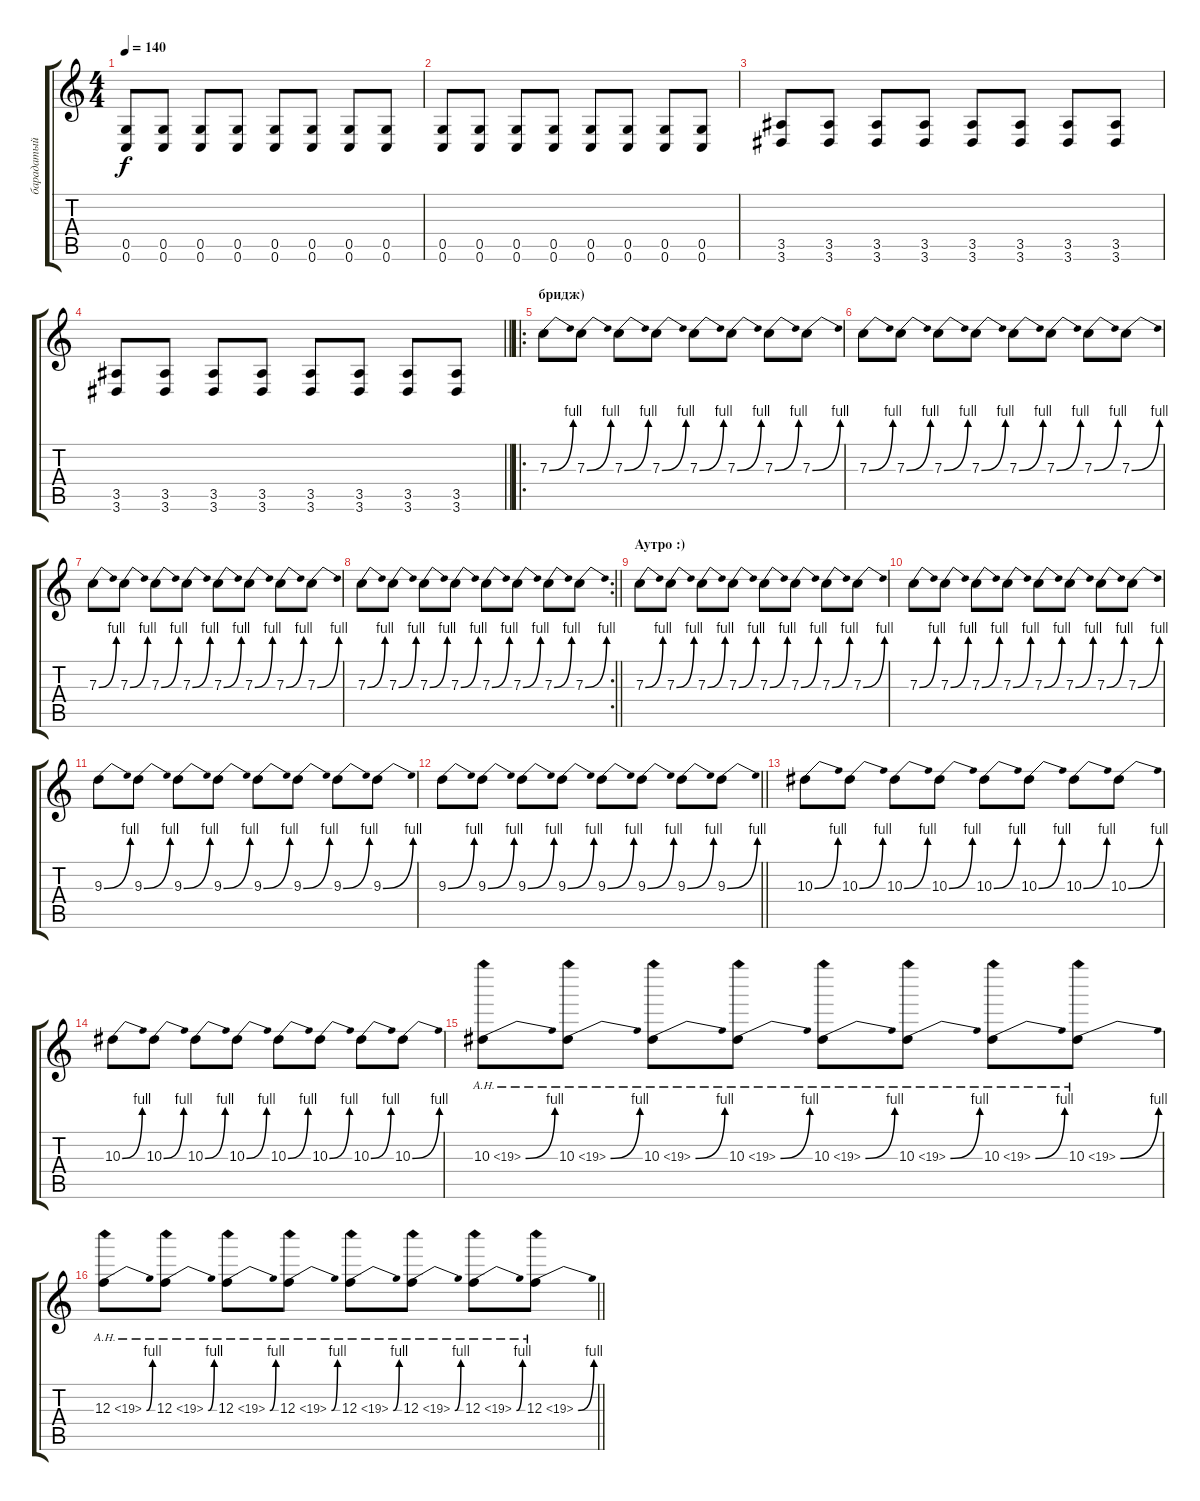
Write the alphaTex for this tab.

\track ("барадатый один" "барадатый ") {instrument distortionguitar}
\staff {score tabs}
\tuning (D4 A3 F3 C3 G2 C2) {hide}
\ts (4 4)
\tempo 140
\clef g2
\ks c
(0.5 0.6).8{dy f} (0.5 0.6).8 (0.5 0.6).8 (0.5 0.6).8 (0.5 0.6).8 (0.5 0.6).8 (0.5 0.6).8 (0.5 0.6).8 |
(0.5 0.6).8 (0.5 0.6).8 (0.5 0.6).8 (0.5 0.6).8 (0.5 0.6).8 (0.5 0.6).8 (0.5 0.6).8 (0.5 0.6).8 |
(3.5 3.6).8 (3.5 3.6).8 (3.5 3.6).8 (3.5 3.6).8 (3.5 3.6).8 (3.5 3.6).8 (3.5 3.6).8 (3.5 3.6).8 |
\barLineRight lightlight
(3.5 3.6).8 (3.5 3.6).8 (3.5 3.6).8 (3.5 3.6).8 (3.5 3.6).8 (3.5 3.6).8 (3.5 3.6).8 (3.5 3.6).8 |
\ro
\section ("" "бридж)")
7.3{be (bend 0 0 60 4)}.8{volume 16} 7.3{be (bend 0 0 60 4)}.8 7.3{be (bend 0 0 60 4)}.8 7.3{be (bend 0 0 60 4)}.8 7.3{be (bend 0 0 60 4)}.8 7.3{be (bend 0 0 60 4)}.8 7.3{be (bend 0 0 60 4)}.8 7.3{be (bend 0 0 60 4)}.8 |
7.3{be (bend 0 0 60 4)}.8 7.3{be (bend 0 0 60 4)}.8 7.3{be (bend 0 0 60 4)}.8 7.3{be (bend 0 0 60 4)}.8 7.3{be (bend 0 0 60 4)}.8 7.3{be (bend 0 0 60 4)}.8 7.3{be (bend 0 0 60 4)}.8 7.3{be (bend 0 0 60 4)}.8 |
7.3{be (bend 0 0 60 4)}.8 7.3{be (bend 0 0 60 4)}.8 7.3{be (bend 0 0 60 4)}.8 7.3{be (bend 0 0 60 4)}.8 7.3{be (bend 0 0 60 4)}.8 7.3{be (bend 0 0 60 4)}.8 7.3{be (bend 0 0 60 4)}.8 7.3{be (bend 0 0 60 4)}.8 |
\rc 2
\barLineRight lightlight
7.3{be (bend 0 0 60 4)}.8 7.3{be (bend 0 0 60 4)}.8 7.3{be (bend 0 0 60 4)}.8 7.3{be (bend 0 0 60 4)}.8 7.3{be (bend 0 0 60 4)}.8 7.3{be (bend 0 0 60 4)}.8 7.3{be (bend 0 0 60 4)}.8 7.3{be (bend 0 0 60 4)}.8 |
\section ("" "Аутро :)")
7.3{be (bend 0 0 60 4)}.8 7.3{be (bend 0 0 60 4)}.8 7.3{be (bend 0 0 60 4)}.8 7.3{be (bend 0 0 60 4)}.8 7.3{be (bend 0 0 60 4)}.8 7.3{be (bend 0 0 60 4)}.8 7.3{be (bend 0 0 60 4)}.8 7.3{be (bend 0 0 60 4)}.8 |
7.3{be (bend 0 0 60 4)}.8 7.3{be (bend 0 0 60 4)}.8 7.3{be (bend 0 0 60 4)}.8 7.3{be (bend 0 0 60 4)}.8 7.3{be (bend 0 0 60 4)}.8 7.3{be (bend 0 0 60 4)}.8 7.3{be (bend 0 0 60 4)}.8 7.3{be (bend 0 0 60 4)}.8 |
9.3{be (bend 0 0 60 4)}.8 9.3{be (bend 0 0 60 4)}.8 9.3{be (bend 0 0 60 4)}.8 9.3{be (bend 0 0 60 4)}.8 9.3{be (bend 0 0 60 4)}.8 9.3{be (bend 0 0 60 4)}.8 9.3{be (bend 0 0 60 4)}.8 9.3{be (bend 0 0 60 4)}.8 |
\barLineRight lightlight
9.3{be (bend 0 0 60 4)}.8 9.3{be (bend 0 0 60 4)}.8 9.3{be (bend 0 0 60 4)}.8 9.3{be (bend 0 0 60 4)}.8 9.3{be (bend 0 0 60 4)}.8 9.3{be (bend 0 0 60 4)}.8 9.3{be (bend 0 0 60 4)}.8 9.3{be (bend 0 0 60 4)}.8 |
10.3{be (bend 0 0 60 4)}.8 10.3{be (bend 0 0 60 4)}.8 10.3{be (bend 0 0 60 4)}.8 10.3{be (bend 0 0 60 4)}.8 10.3{be (bend 0 0 60 4)}.8 10.3{be (bend 0 0 60 4)}.8 10.3{be (bend 0 0 60 4)}.8 10.3{be (bend 0 0 60 4)}.8 |
10.3{be (bend 0 0 60 4)}.8 10.3{be (bend 0 0 60 4)}.8 10.3{be (bend 0 0 60 4)}.8 10.3{be (bend 0 0 60 4)}.8 10.3{be (bend 0 0 60 4)}.8 10.3{be (bend 0 0 60 4)}.8 10.3{be (bend 0 0 60 4)}.8 10.3{be (bend 0 0 60 4)}.8 |
10.3{be (bend 0 0 60 4) ah 9}.8 10.3{be (bend 0 0 60 4) ah 9}.8 10.3{be (bend 0 0 60 4) ah 9}.8 10.3{be (bend 0 0 60 4) ah 9}.8 10.3{be (bend 0 0 60 4) ah 9}.8 10.3{be (bend 0 0 60 4) ah 9}.8 10.3{be (bend 0 0 60 4) ah 9}.8 10.3{be (bend 0 0 60 4) ah 9}.8 |
\barLineRight lightlight
12.3{be (bend 0 0 60 4) ah 7}.8 12.3{be (bend 0 0 60 4) ah 7}.8 12.3{be (bend 0 0 60 4) ah 7}.8 12.3{be (bend 0 0 60 4) ah 7}.8 12.3{be (bend 0 0 60 4) ah 7}.8 12.3{be (bend 0 0 60 4) ah 7}.8 12.3{be (bend 0 0 60 4) ah 7}.8 12.3{be (bend 0 0 60 4) ah 7}.8
